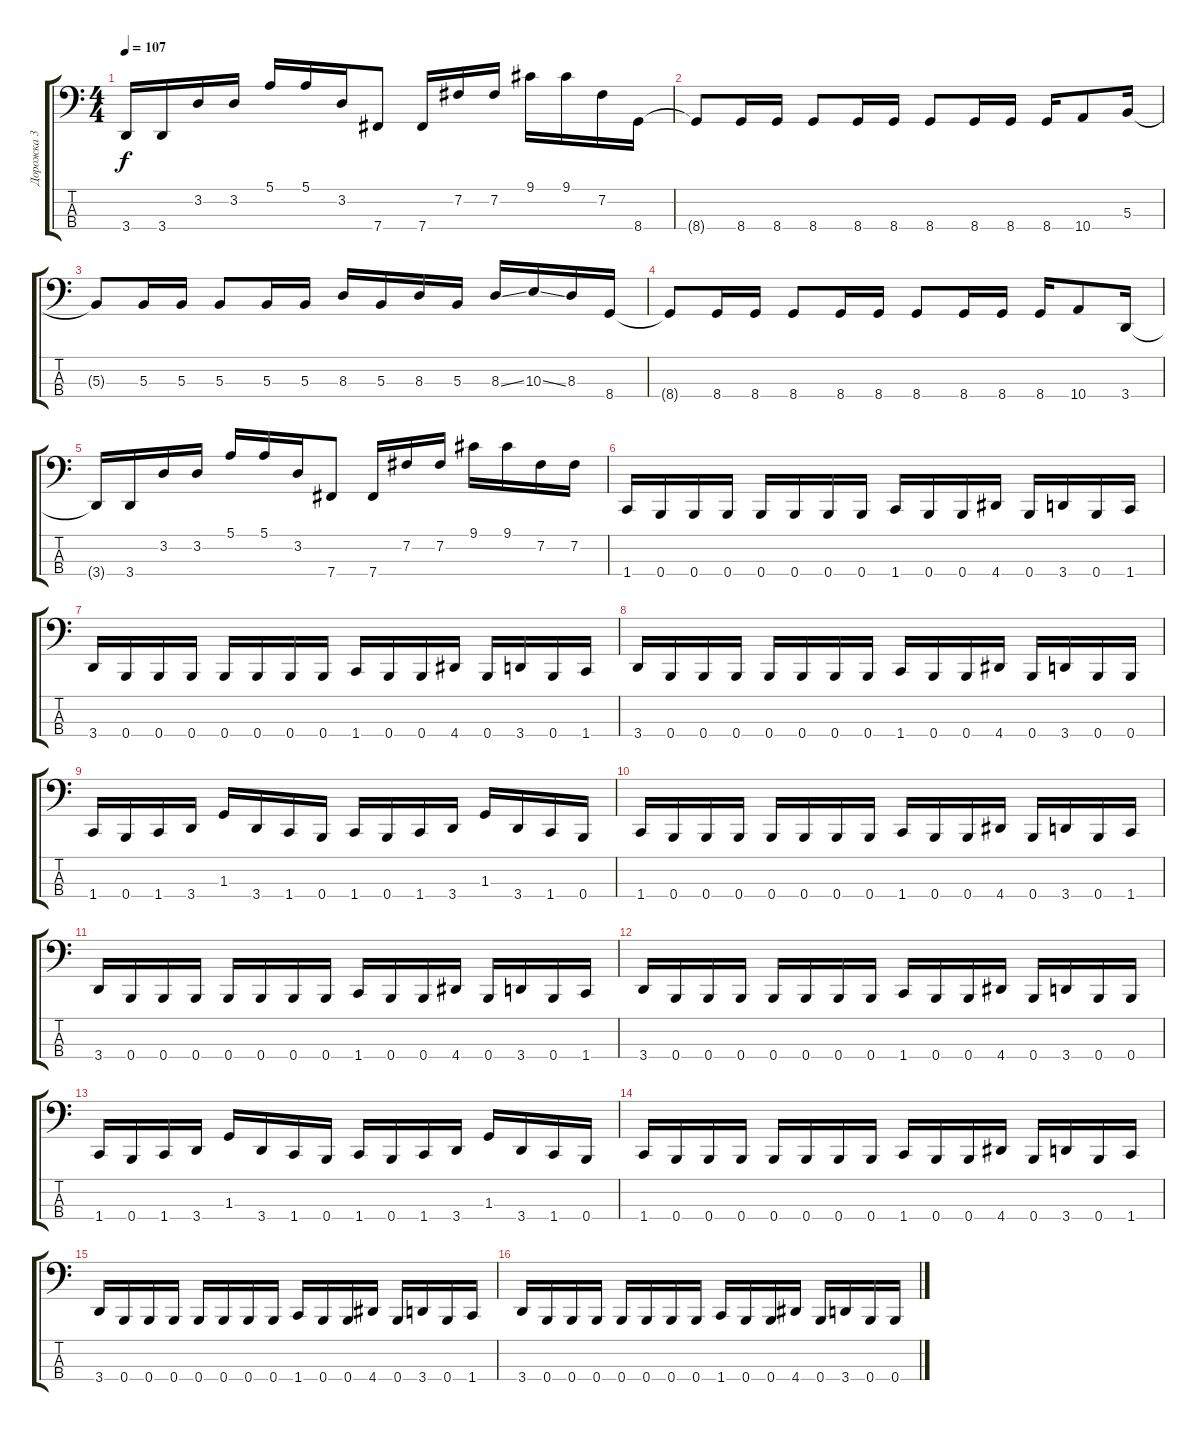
\track ("Дорожка 3" "Дорожка 3") {instrument electricbasspick}
\staff {score tabs}
\tuning (E2 B1 Gb1 B0) {hide}
\ts (4 4)
\tempo 107
\clef f4
\ks c
3.4{t}.16{dy f} 3.4.16 3.2.16 3.2.16 5.1.16 5.1.16 3.2.16 7.4.8 7.4.16 7.2.16 7.2.16 9.1.16 9.1.16 7.2.16 8.4.16 |
8.4{t}.8 8.4.16 8.4.16 8.4.8 8.4.16 8.4.16 8.4.8 8.4.16 8.4.16 8.4.16 10.4.8 5.3.16 |
5.3{t}.8 5.3.16 5.3.16 5.3.8 5.3.16 5.3.16 8.3.16 5.3.16 8.3.16 5.3.16 8.3{ss}.16 10.3{ss}.16 8.3.16 8.4.16 |
8.4{t}.8 8.4.16 8.4.16 8.4.8 8.4.16 8.4.16 8.4.8 8.4.16 8.4.16 8.4.16 10.4.8 3.4.16 |
3.4{t}.16 3.4.16 3.2.16 3.2.16 5.1.16 5.1.16 3.2.16 7.4.8 7.4.16 7.2.16 7.2.16 9.1.16 9.1.16 7.2.16 7.2.16 |
1.4.16 0.4.16 0.4.16 0.4.16 0.4.16 0.4.16 0.4.16 0.4.16 1.4.16 0.4.16 0.4.16 4.4.16 0.4.16 3.4.16 0.4.16 1.4.16 |
3.4.16 0.4.16 0.4.16 0.4.16 0.4.16 0.4.16 0.4.16 0.4.16 1.4.16 0.4.16 0.4.16 4.4.16 0.4.16 3.4.16 0.4.16 1.4.16 |
3.4.16 0.4.16 0.4.16 0.4.16 0.4.16 0.4.16 0.4.16 0.4.16 1.4.16 0.4.16 0.4.16 4.4.16 0.4.16 3.4.16 0.4.16 0.4.16 |
1.4.16 0.4.16 1.4.16 3.4.16 1.3.16 3.4.16 1.4.16 0.4.16 1.4.16 0.4.16 1.4.16 3.4.16 1.3.16 3.4.16 1.4.16 0.4.16 |
1.4.16 0.4.16 0.4.16 0.4.16 0.4.16 0.4.16 0.4.16 0.4.16 1.4.16 0.4.16 0.4.16 4.4.16 0.4.16 3.4.16 0.4.16 1.4.16 |
3.4.16 0.4.16 0.4.16 0.4.16 0.4.16 0.4.16 0.4.16 0.4.16 1.4.16 0.4.16 0.4.16 4.4.16 0.4.16 3.4.16 0.4.16 1.4.16 |
3.4.16 0.4.16 0.4.16 0.4.16 0.4.16 0.4.16 0.4.16 0.4.16 1.4.16 0.4.16 0.4.16 4.4.16 0.4.16 3.4.16 0.4.16 0.4.16 |
1.4.16 0.4.16 1.4.16 3.4.16 1.3.16 3.4.16 1.4.16 0.4.16 1.4.16 0.4.16 1.4.16 3.4.16 1.3.16 3.4.16 1.4.16 0.4.16 |
1.4.16 0.4.16 0.4.16 0.4.16 0.4.16 0.4.16 0.4.16 0.4.16 1.4.16 0.4.16 0.4.16 4.4.16 0.4.16 3.4.16 0.4.16 1.4.16 |
3.4.16 0.4.16 0.4.16 0.4.16 0.4.16 0.4.16 0.4.16 0.4.16 1.4.16 0.4.16 0.4.16 4.4.16 0.4.16 3.4.16 0.4.16 1.4.16 |
3.4.16 0.4.16 0.4.16 0.4.16 0.4.16 0.4.16 0.4.16 0.4.16 1.4.16 0.4.16 0.4.16 4.4.16 0.4.16 3.4.16 0.4.16 0.4.16
